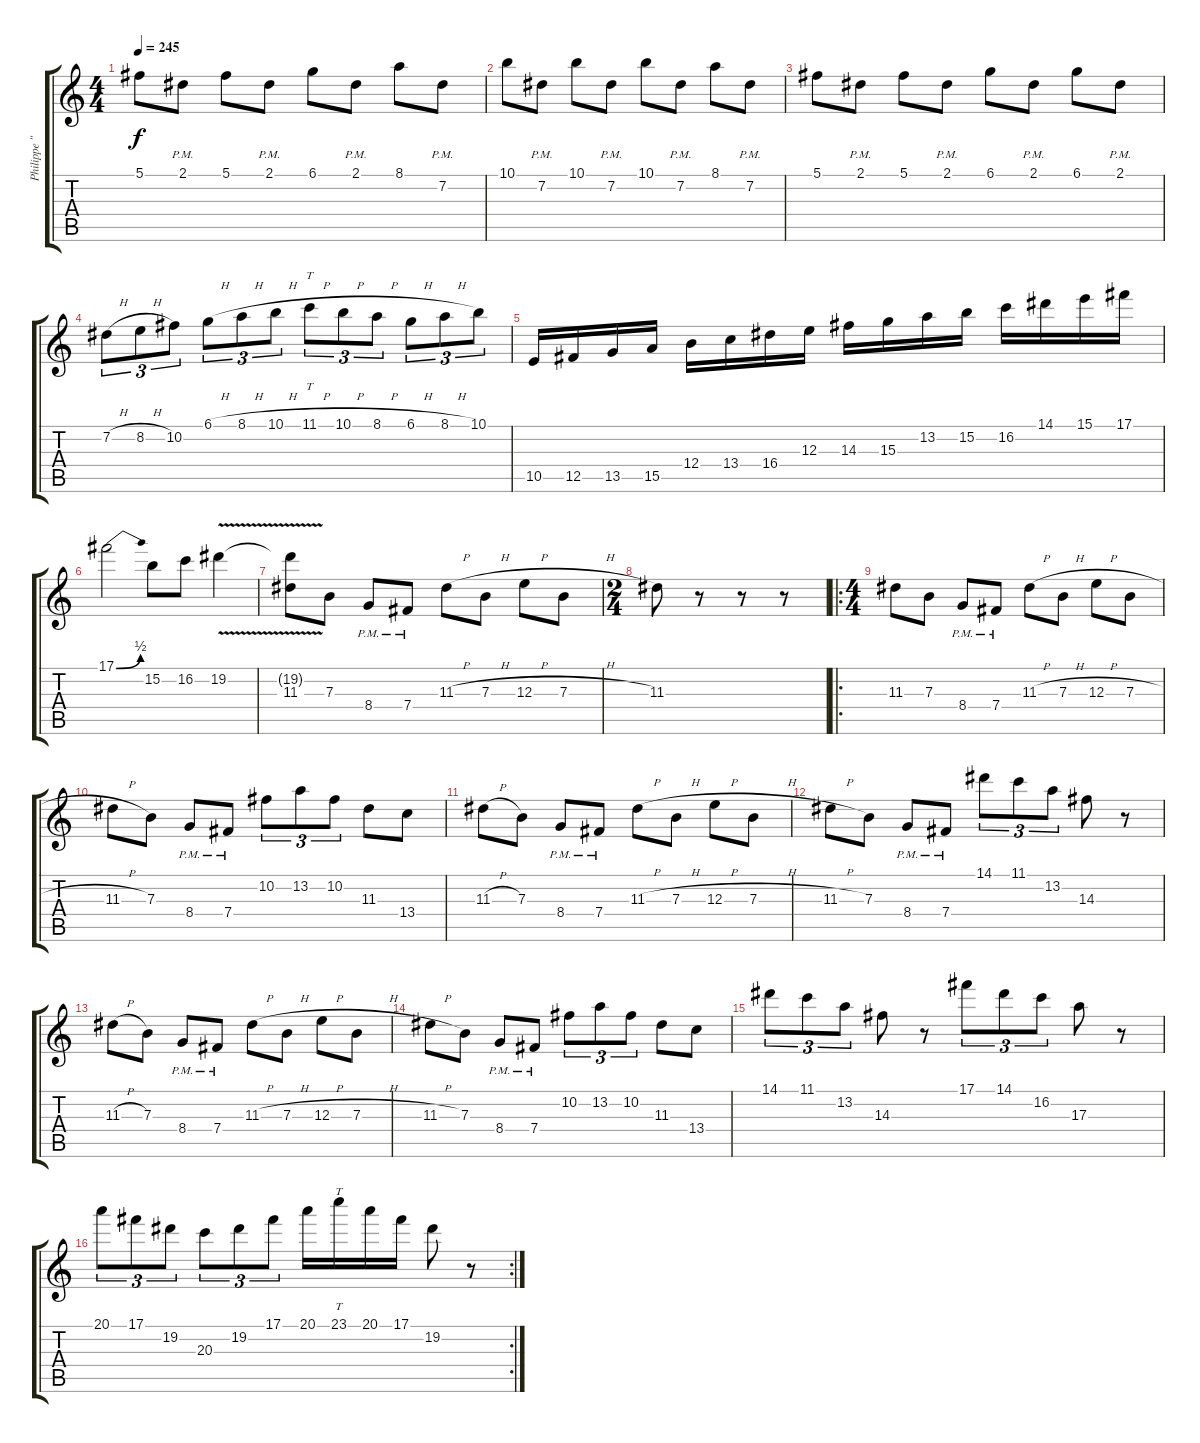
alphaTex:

\track ("Philippe \"Pat\" Tougas" "Philippe \"") {instrument distortionguitar}
\staff {score tabs}
\tuning (Db4 Ab3 E3 B2 Gb2 B1) {hide}
\ts (4 4)
\tempo 245
\clef g2
\ks c
5.1.8{dy f} 2.1{pm}.8 5.1.8 2.1{pm}.8 6.1.8 2.1{pm}.8 8.1.8 7.2{pm}.8 |
10.1.8 7.2{pm}.8 10.1.8 7.2{pm}.8 10.1.8 7.2{pm}.8 8.1.8 7.2{pm}.8 |
5.1.8 2.1{pm}.8 5.1.8 2.1{pm}.8 6.1.8 2.1{pm}.8 6.1.8 2.1{pm}.8 |
7.2{h}.8{tu (3 2)} 8.2{h}.8{tu (3 2)} 10.2.8{tu (3 2)} 6.1{h}.8{tu (3 2)} 8.1{h}.8{tu (3 2)} 10.1{h}.8{tu (3 2)} 11.1{h}.8{tt tu (3 2)} 10.1{h}.8{tu (3 2)} 8.1{h}.8{tu (3 2)} 6.1{h}.8{tu (3 2)} 8.1{h}.8{tu (3 2)} 10.1.8{tu (3 2)} |
10.5.16 12.5.16 13.5.16 15.5.16 12.4.16 13.4.16 16.4.16 12.3.16 14.3.16 15.3.16 13.2.16 15.2.16 16.2.16 14.1.16 15.1.16 17.1.16 |
17.1{be (bend 0 0 60 2)}.2 15.2.8 16.2.8 19.2{v}.4 |
(19.2{t} 11.3).8 7.3.8 8.4{pm}.8 7.4{pm}.8 11.3{h}.8 7.3{h}.8 12.3{h}.8 7.3{h}.8 |
\ts (2 4)
11.3.8 r.8 r.8 r.8 |
\ro
\ts (4 4)
11.3.8 7.3.8 8.4{pm}.8 7.4{pm}.8 11.3{h}.8 7.3{h}.8 12.3{h}.8 7.3{h}.8 |
11.3{h}.8 7.3.8 8.4{pm}.8 7.4{pm}.8 10.2.8{tu (3 2)} 13.2.8{tu (3 2)} 10.2.8{tu (3 2)} 11.3.8 13.4.8 |
11.3{h}.8 7.3.8 8.4{pm}.8 7.4{pm}.8 11.3{h}.8 7.3{h}.8 12.3{h}.8 7.3{h}.8 |
11.3{h}.8 7.3.8 8.4{pm}.8 7.4{pm}.8 14.1.8{tu (3 2)} 11.1.8{tu (3 2)} 13.2.8{tu (3 2)} 14.3.8 r.8 |
11.3{h}.8 7.3.8 8.4{pm}.8 7.4{pm}.8 11.3{h}.8 7.3{h}.8 12.3{h}.8 7.3{h}.8 |
11.3{h}.8 7.3.8 8.4{pm}.8 7.4{pm}.8 10.2.8{tu (3 2)} 13.2.8{tu (3 2)} 10.2.8{tu (3 2)} 11.3.8 13.4.8 |
14.1.8{tu (3 2)} 11.1.8{tu (3 2)} 13.2.8{tu (3 2)} 14.3.8 r.8 17.1.8{tu (3 2)} 14.1.8{tu (3 2)} 16.2.8{tu (3 2)} 17.3.8 r.8 |
\rc 2
20.1.8{tu (3 2)} 17.1.8{tu (3 2)} 19.2.8{tu (3 2)} 20.3.8{tu (3 2)} 19.2.8{tu (3 2)} 17.1.8{tu (3 2)} 20.1.16 23.1.16{tt} 20.1.16 17.1.16 19.2.8 r.8
